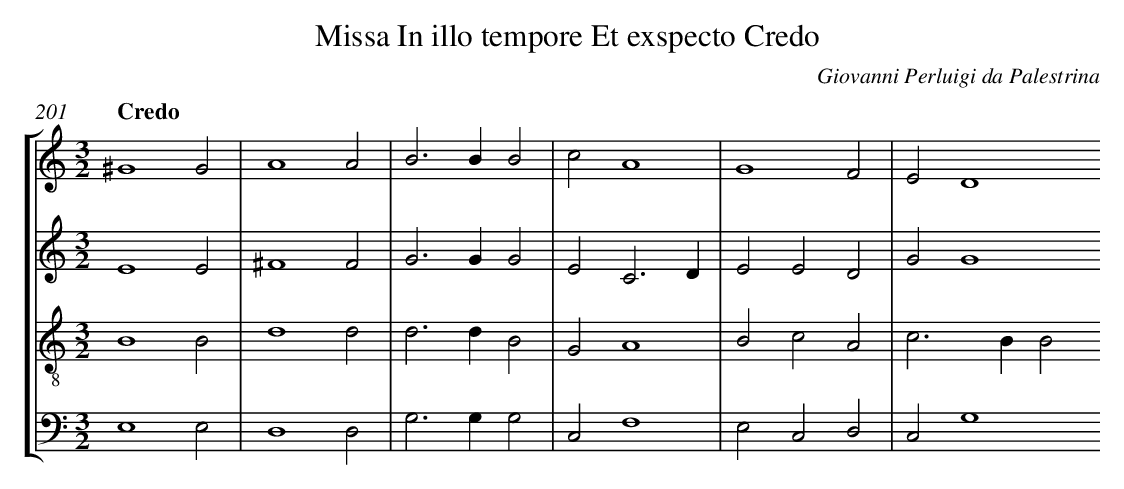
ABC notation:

X:1
T: Missa In illo tempore Et exspecto Credo
C: Giovanni Perluigi da Palestrina
L: 1/4
M: 3/2
Q: "Credo"
%%staves [1 2 3 4]
V: 1 clef=treble
V: 2 clef=treble
V: 3 clef=treble-8
V: 4 clef=bass
K: C
[V:1] ^G4G2 |
[V:2] E4E2 |
[V:3] B4B2 |
[V:4] E,4E,2 |
[V:1] A4A2 |
[V:2] ^F4F2 |
[V:3] d4d2 |
[V:4] D,4D,2 |
[V:1] B2>B2B2 |
[V:2] G2>G2G2 |
[V:3] d2>d2B2 |
[V:4] G,2>G,2G,2 |
[V:1] c2A4 |
[V:2] E2C3D |
[V:3] G2A4 |
[V:4] C,2F,4 |
[V:1] G4F2 |
[V:2] E2E2D2 |
[V:3] B2c2A2 |
[V:4] E,2C,2D,2 |
[V:1] E2D4
[V:2] G2G4
[V:3] c2>B2B2
[V:4] C,2G,4
